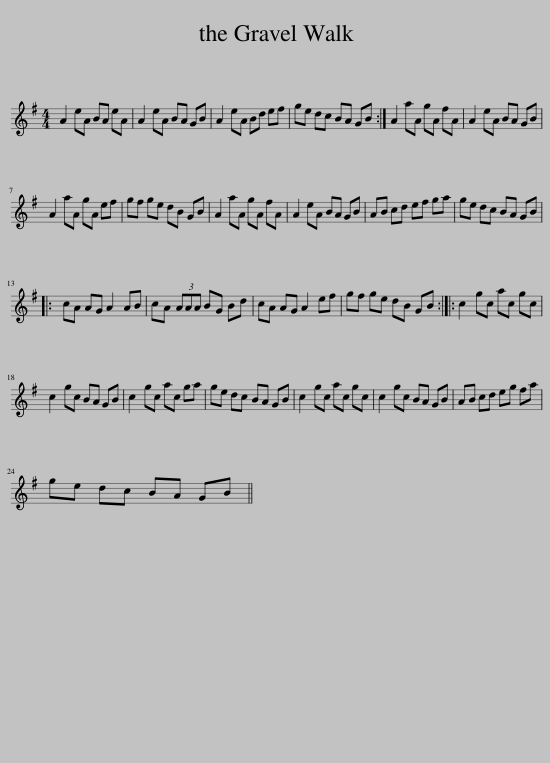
X:1
L:1/8
M:4/4
I:linebreak $
K:G
V:1 treble
V:1
 A2 eA BA eA | A2 eA BA GB | A2 eA Bd ef | ge dc BA GB :| A2 aA gA fA | %5
 A2 eA BA GB |$ A2 aA gA ef | gf ge dB GB | A2 aA gA fA | A2 eA BA GB | %10
 AB cd ef ga | ge dc BA GB |:$ cA AG A2 AB | cA (3AAA BG Bd | cA AG A2 ef | %15
 gf ge dB GB :: c2 gc ac gc |$ c2 gc BA GB | c2 gc ac ga | ge dc BA GB | %20
 c2 gc ac gc | c2 gc BA GB | AB cd eg fa |$ ge dc BA GB || %24
